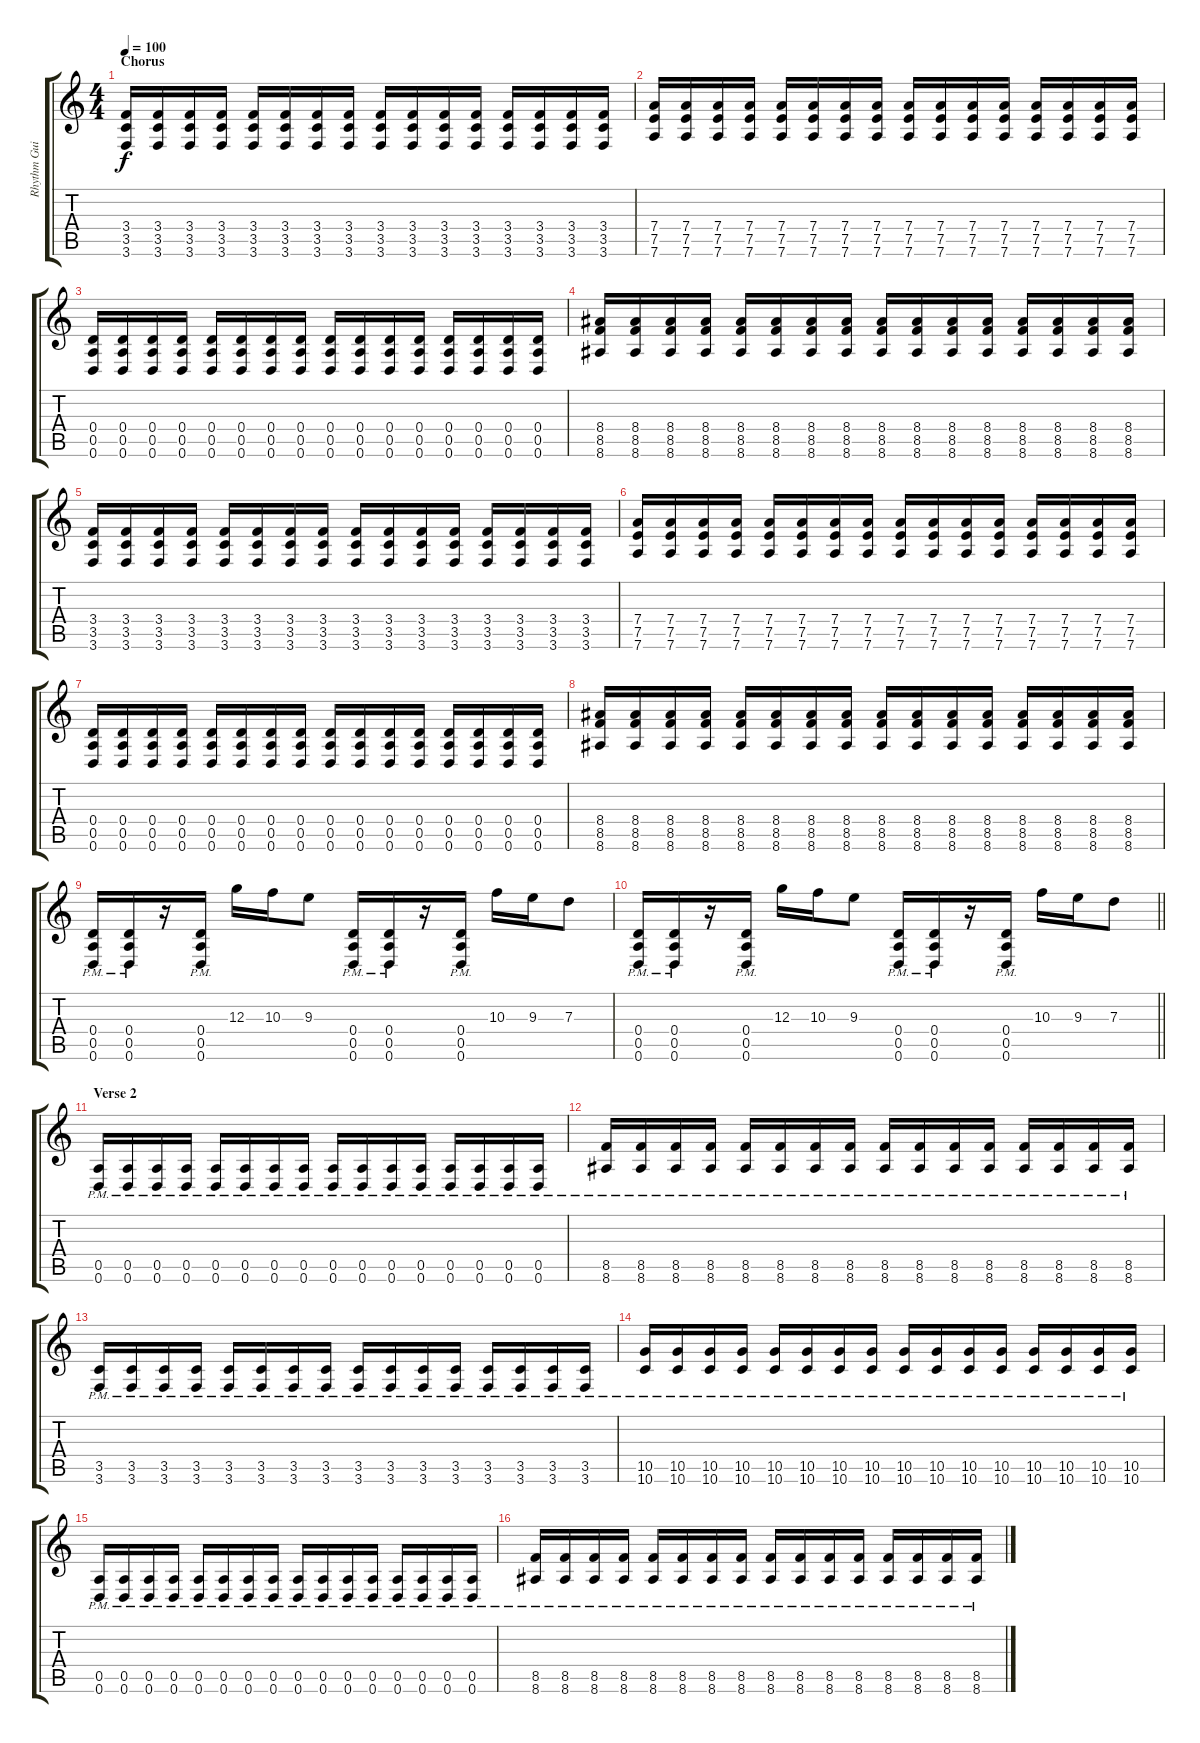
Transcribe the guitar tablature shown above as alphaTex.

\track ("Rhythm Guitar" "Rhythm Gui") {instrument distortionguitar}
\staff {score tabs}
\tuning (E4 B3 G3 D3 A2 D2) {hide}
\ts (4 4)
\section ("" "Chorus")
\tempo 100
\clef g2
\ks c
(3.4 3.5 3.6).16{dy f} (3.4 3.5 3.6).16 (3.4 3.5 3.6).16 (3.4 3.5 3.6).16 (3.4 3.5 3.6).16 (3.4 3.5 3.6).16 (3.4 3.5 3.6).16 (3.4 3.5 3.6).16 (3.4 3.5 3.6).16 (3.4 3.5 3.6).16 (3.4 3.5 3.6).16 (3.4 3.5 3.6).16 (3.4 3.5 3.6).16 (3.4 3.5 3.6).16 (3.4 3.5 3.6).16 (3.4 3.5 3.6).16 |
(7.4 7.5 7.6).16 (7.4 7.5 7.6).16 (7.4 7.5 7.6).16 (7.4 7.5 7.6).16 (7.4 7.5 7.6).16 (7.4 7.5 7.6).16 (7.4 7.5 7.6).16 (7.4 7.5 7.6).16 (7.4 7.5 7.6).16 (7.4 7.5 7.6).16 (7.4 7.5 7.6).16 (7.4 7.5 7.6).16 (7.4 7.5 7.6).16 (7.4 7.5 7.6).16 (7.4 7.5 7.6).16 (7.4 7.5 7.6).16 |
(0.4 0.5 0.6).16 (0.4 0.5 0.6).16 (0.4 0.5 0.6).16 (0.4 0.5 0.6).16 (0.4 0.5 0.6).16 (0.4 0.5 0.6).16 (0.4 0.5 0.6).16 (0.4 0.5 0.6).16 (0.4 0.5 0.6).16 (0.4 0.5 0.6).16 (0.4 0.5 0.6).16 (0.4 0.5 0.6).16 (0.4 0.5 0.6).16 (0.4 0.5 0.6).16 (0.4 0.5 0.6).16 (0.4 0.5 0.6).16 |
(8.4 8.5 8.6).16 (8.4 8.5 8.6).16 (8.4 8.5 8.6).16 (8.4 8.5 8.6).16 (8.4 8.5 8.6).16 (8.4 8.5 8.6).16 (8.4 8.5 8.6).16 (8.4 8.5 8.6).16 (8.4 8.5 8.6).16 (8.4 8.5 8.6).16 (8.4 8.5 8.6).16 (8.4 8.5 8.6).16 (8.4 8.5 8.6).16 (8.4 8.5 8.6).16 (8.4 8.5 8.6).16 (8.4 8.5 8.6).16 |
(3.4 3.5 3.6).16 (3.4 3.5 3.6).16 (3.4 3.5 3.6).16 (3.4 3.5 3.6).16 (3.4 3.5 3.6).16 (3.4 3.5 3.6).16 (3.4 3.5 3.6).16 (3.4 3.5 3.6).16 (3.4 3.5 3.6).16 (3.4 3.5 3.6).16 (3.4 3.5 3.6).16 (3.4 3.5 3.6).16 (3.4 3.5 3.6).16 (3.4 3.5 3.6).16 (3.4 3.5 3.6).16 (3.4 3.5 3.6).16 |
(7.4 7.5 7.6).16 (7.4 7.5 7.6).16 (7.4 7.5 7.6).16 (7.4 7.5 7.6).16 (7.4 7.5 7.6).16 (7.4 7.5 7.6).16 (7.4 7.5 7.6).16 (7.4 7.5 7.6).16 (7.4 7.5 7.6).16 (7.4 7.5 7.6).16 (7.4 7.5 7.6).16 (7.4 7.5 7.6).16 (7.4 7.5 7.6).16 (7.4 7.5 7.6).16 (7.4 7.5 7.6).16 (7.4 7.5 7.6).16 |
(0.4 0.5 0.6).16 (0.4 0.5 0.6).16 (0.4 0.5 0.6).16 (0.4 0.5 0.6).16 (0.4 0.5 0.6).16 (0.4 0.5 0.6).16 (0.4 0.5 0.6).16 (0.4 0.5 0.6).16 (0.4 0.5 0.6).16 (0.4 0.5 0.6).16 (0.4 0.5 0.6).16 (0.4 0.5 0.6).16 (0.4 0.5 0.6).16 (0.4 0.5 0.6).16 (0.4 0.5 0.6).16 (0.4 0.5 0.6).16 |
(8.4 8.5 8.6).16 (8.4 8.5 8.6).16 (8.4 8.5 8.6).16 (8.4 8.5 8.6).16 (8.4 8.5 8.6).16 (8.4 8.5 8.6).16 (8.4 8.5 8.6).16 (8.4 8.5 8.6).16 (8.4 8.5 8.6).16 (8.4 8.5 8.6).16 (8.4 8.5 8.6).16 (8.4 8.5 8.6).16 (8.4 8.5 8.6).16 (8.4 8.5 8.6).16 (8.4 8.5 8.6).16 (8.4 8.5 8.6).16 |
(0.4{pm} 0.5 0.6{pm}).16 (0.4{pm} 0.5 0.6{pm}).16 r.16 (0.4{pm} 0.5 0.6{pm}).16 12.3.16 10.3.16 9.3.8 (0.4{pm} 0.5{pm} 0.6{pm}).16 (0.4{pm} 0.5{pm} 0.6{pm}).16 r.16 (0.4{pm} 0.5{pm} 0.6{pm}).16 10.3.16 9.3.16 7.3.8 |
\barLineRight lightlight
(0.4{pm} 0.5 0.6{pm}).16 (0.4{pm} 0.5 0.6{pm}).16 r.16 (0.4{pm} 0.5 0.6{pm}).16 12.3.16 10.3.16 9.3.8 (0.4{pm} 0.5{pm} 0.6{pm}).16 (0.4{pm} 0.5{pm} 0.6{pm}).16 r.16 (0.4{pm} 0.5{pm} 0.6{pm}).16 10.3.16 9.3.16 7.3.8 |
\section ("" "Verse 2")
(0.5{pm} 0.6{pm}).16 (0.5{pm} 0.6{pm}).16 (0.5{pm} 0.6{pm}).16 (0.5{pm} 0.6{pm}).16 (0.5{pm} 0.6{pm}).16 (0.5{pm} 0.6{pm}).16 (0.5{pm} 0.6{pm}).16 (0.5{pm} 0.6{pm}).16 (0.5{pm} 0.6{pm}).16 (0.5{pm} 0.6{pm}).16 (0.5{pm} 0.6{pm}).16 (0.5{pm} 0.6{pm}).16 (0.5{pm} 0.6{pm}).16 (0.5{pm} 0.6{pm}).16 (0.5{pm} 0.6{pm}).16 (0.5{pm} 0.6{pm}).16 |
(8.5{pm} 8.6{pm}).16 (8.5{pm} 8.6{pm}).16 (8.5{pm} 8.6{pm}).16 (8.5{pm} 8.6{pm}).16 (8.5{pm} 8.6{pm}).16 (8.5{pm} 8.6{pm}).16 (8.5{pm} 8.6{pm}).16 (8.5{pm} 8.6{pm}).16 (8.5{pm} 8.6{pm}).16 (8.5{pm} 8.6{pm}).16 (8.5{pm} 8.6{pm}).16 (8.5{pm} 8.6{pm}).16 (8.5{pm} 8.6{pm}).16 (8.5{pm} 8.6{pm}).16 (8.5{pm} 8.6{pm}).16 (8.5{pm} 8.6{pm}).16 |
(3.5{pm} 3.6{pm}).16 (3.5{pm} 3.6{pm}).16 (3.5{pm} 3.6{pm}).16 (3.5{pm} 3.6{pm}).16 (3.5{pm} 3.6{pm}).16 (3.5{pm} 3.6{pm}).16 (3.5{pm} 3.6{pm}).16 (3.5{pm} 3.6{pm}).16 (3.5{pm} 3.6{pm}).16 (3.5{pm} 3.6{pm}).16 (3.5{pm} 3.6{pm}).16 (3.5{pm} 3.6{pm}).16 (3.5{pm} 3.6{pm}).16 (3.5{pm} 3.6{pm}).16 (3.5{pm} 3.6{pm}).16 (3.5{pm} 3.6{pm}).16 |
(10.5{pm} 10.6{pm}).16 (10.5{pm} 10.6{pm}).16 (10.5{pm} 10.6{pm}).16 (10.5{pm} 10.6{pm}).16 (10.5{pm} 10.6{pm}).16 (10.5{pm} 10.6{pm}).16 (10.5{pm} 10.6{pm}).16 (10.5{pm} 10.6{pm}).16 (10.5{pm} 10.6{pm}).16 (10.5{pm} 10.6{pm}).16 (10.5{pm} 10.6{pm}).16 (10.5{pm} 10.6{pm}).16 (10.5{pm} 10.6{pm}).16 (10.5{pm} 10.6{pm}).16 (10.5{pm} 10.6{pm}).16 (10.5{pm} 10.6{pm}).16 |
(0.5{pm} 0.6{pm}).16 (0.5{pm} 0.6{pm}).16 (0.5{pm} 0.6{pm}).16 (0.5{pm} 0.6{pm}).16 (0.5{pm} 0.6{pm}).16 (0.5{pm} 0.6{pm}).16 (0.5{pm} 0.6{pm}).16 (0.5{pm} 0.6{pm}).16 (0.5{pm} 0.6{pm}).16 (0.5{pm} 0.6{pm}).16 (0.5{pm} 0.6{pm}).16 (0.5{pm} 0.6{pm}).16 (0.5{pm} 0.6{pm}).16 (0.5{pm} 0.6{pm}).16 (0.5{pm} 0.6{pm}).16 (0.5{pm} 0.6{pm}).16 |
(8.5{pm} 8.6{pm}).16 (8.5{pm} 8.6{pm}).16 (8.5{pm} 8.6{pm}).16 (8.5{pm} 8.6{pm}).16 (8.5{pm} 8.6{pm}).16 (8.5{pm} 8.6{pm}).16 (8.5{pm} 8.6{pm}).16 (8.5{pm} 8.6{pm}).16 (8.5{pm} 8.6{pm}).16 (8.5{pm} 8.6{pm}).16 (8.5{pm} 8.6{pm}).16 (8.5{pm} 8.6{pm}).16 (8.5{pm} 8.6{pm}).16 (8.5{pm} 8.6{pm}).16 (8.5{pm} 8.6{pm}).16 (8.5{pm} 8.6{pm}).16
